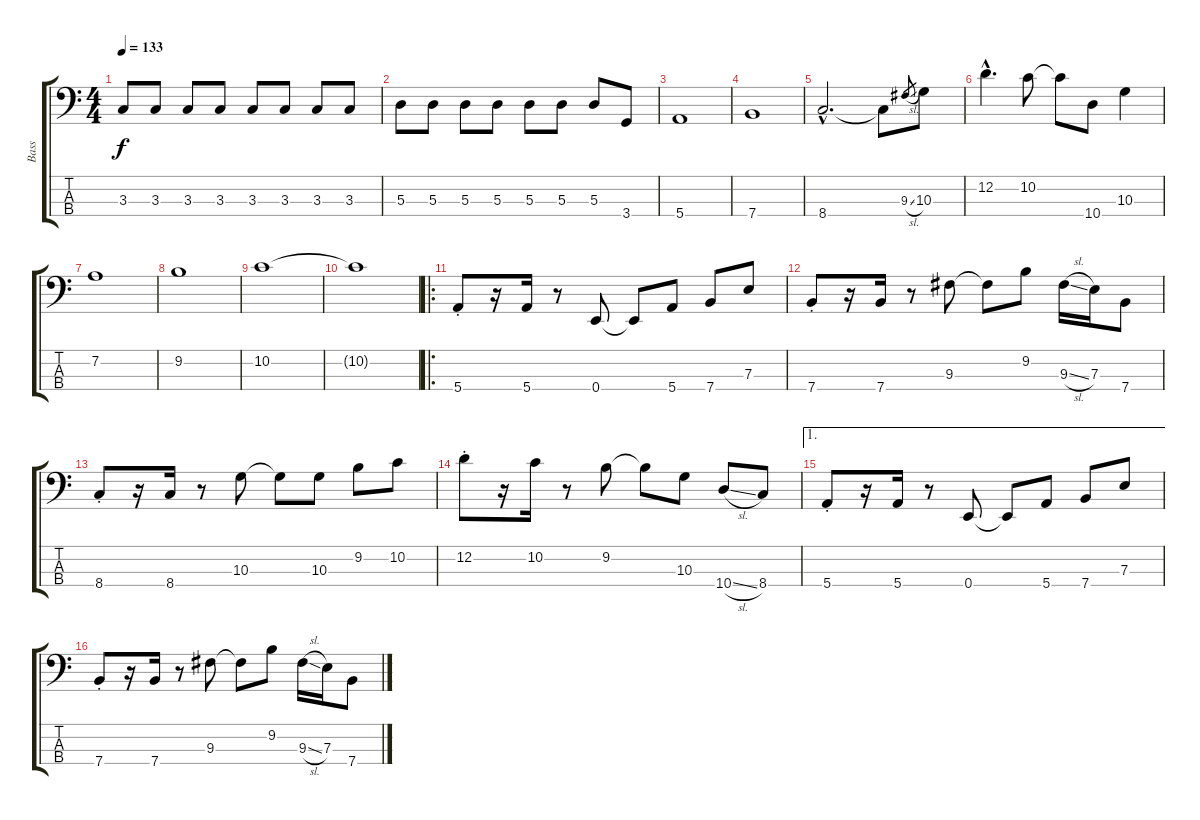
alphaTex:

\track ("Bass" "Bass") {instrument electricbasspick}
\staff {score tabs}
\tuning (G2 D2 A1 E1) {hide}
\ts (4 4)
\tempo 133
\clef f4
\ks c
3.3.8{dy f} 3.3.8 3.3.8 3.3.8 3.3.8 3.3.8 3.3.8 3.3.8 |
5.3.8 5.3.8 5.3.8 5.3.8 5.3.8 5.3.8 5.3.8 3.4.8 |
5.4.1 |
7.4.1 |
8.4{hac}.2{d} 8.4{t}.8 9.3{sl}.8{gr} 10.3.8 |
12.2{hac}.4{d} 10.2.8 10.2{t}.8 10.4.8 10.3.4 |
7.2.1 |
9.2.1 |
10.2.1 |
10.2{t}.1 |
\ro
5.4{st}.8 r.16 5.4.16 r.8 0.4.8 0.4{t}.8 5.4.8 7.4.8 7.3.8 |
7.4{st}.8 r.16 7.4.16 r.8 9.3.8 9.3{t}.8 9.2.8 9.3{sl}.16 7.3.16 7.4.8 |
8.4{st}.8 r.16 8.4.16 r.8 10.3.8 10.3{t}.8 10.3.8 9.2.8 10.2.8 |
12.2{st}.8 r.16 10.2.16 r.8 9.2.8 9.2{t}.8 10.3.8 10.4{sl}.8 8.4.8 |
\ae 1
5.4{st}.8 r.16 5.4.16 r.8 0.4.8 0.4{t}.8 5.4.8 7.4.8 7.3.8 |
7.4{st}.8 r.16 7.4.16 r.8 9.3.8 9.3{t}.8 9.2.8 9.3{sl}.16 7.3.16 7.4.8
